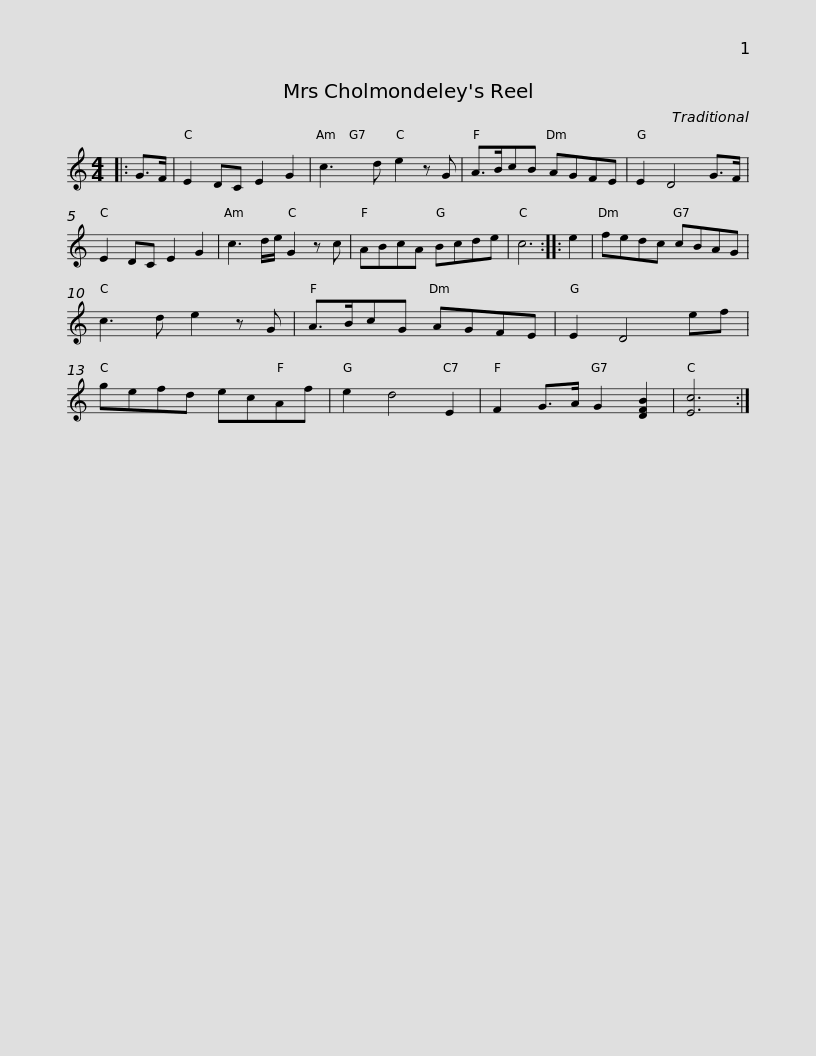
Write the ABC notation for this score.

X:1
L:1/8
M:4/4
I:linebreak $
K:C
V:1 treble
V:1
|: G>F | E2 DC E2 G2 | c3 x d e2 z G | A>BcB AGFE | E2 D4 G>F | %5
 E2 DC E2 G2 | c3 d/e/ G2 z c |$ ABcA Bcde | c6 :: e2 | %10
 fedc cBAG | c3 d e2 z G | A>BcG AGFE | E2 D4 ef |$ gefd ecAf | %15
 e2 d4 E2 | F2 G>A G2 [DFB]2 | [Ec]6 :| %18
